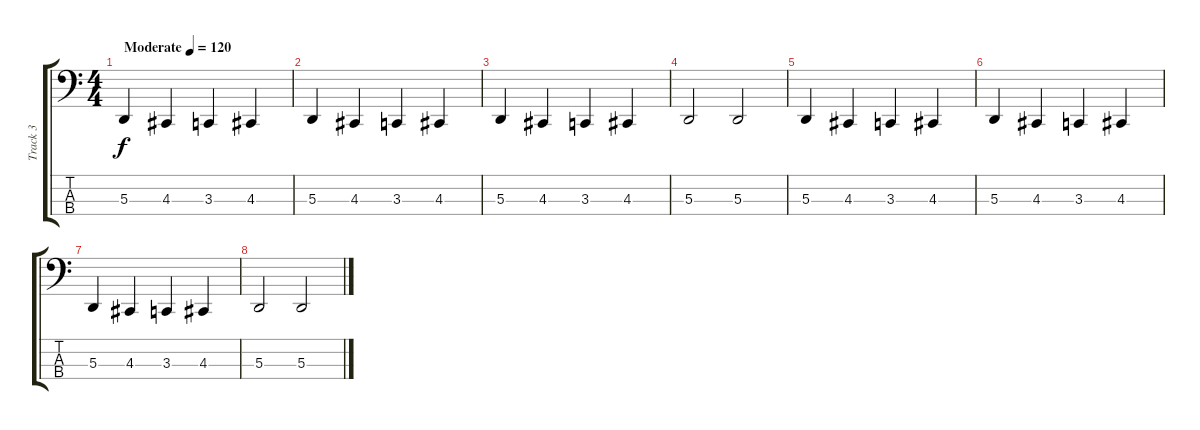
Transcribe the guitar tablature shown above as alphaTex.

\track ("Track 3" "Track 3") {instrument brightacousticpiano}
\staff {score tabs}
\tuning (G2 D2 A1 E1) {hide}
\ts (4 4)
\tempo (120 "Moderate")
\clef f4
\ks c
5.3.4{dy f instrument brightacousticpiano} 4.3.4 3.3.4 4.3.4 |
5.3.4 4.3.4 3.3.4 4.3.4 |
5.3.4 4.3.4 3.3.4 4.3.4 |
5.3.2 5.3.2 |
5.3.4 4.3.4 3.3.4 4.3.4 |
5.3.4 4.3.4 3.3.4 4.3.4 |
5.3.4 4.3.4 3.3.4 4.3.4 |
5.3.2 5.3.2
